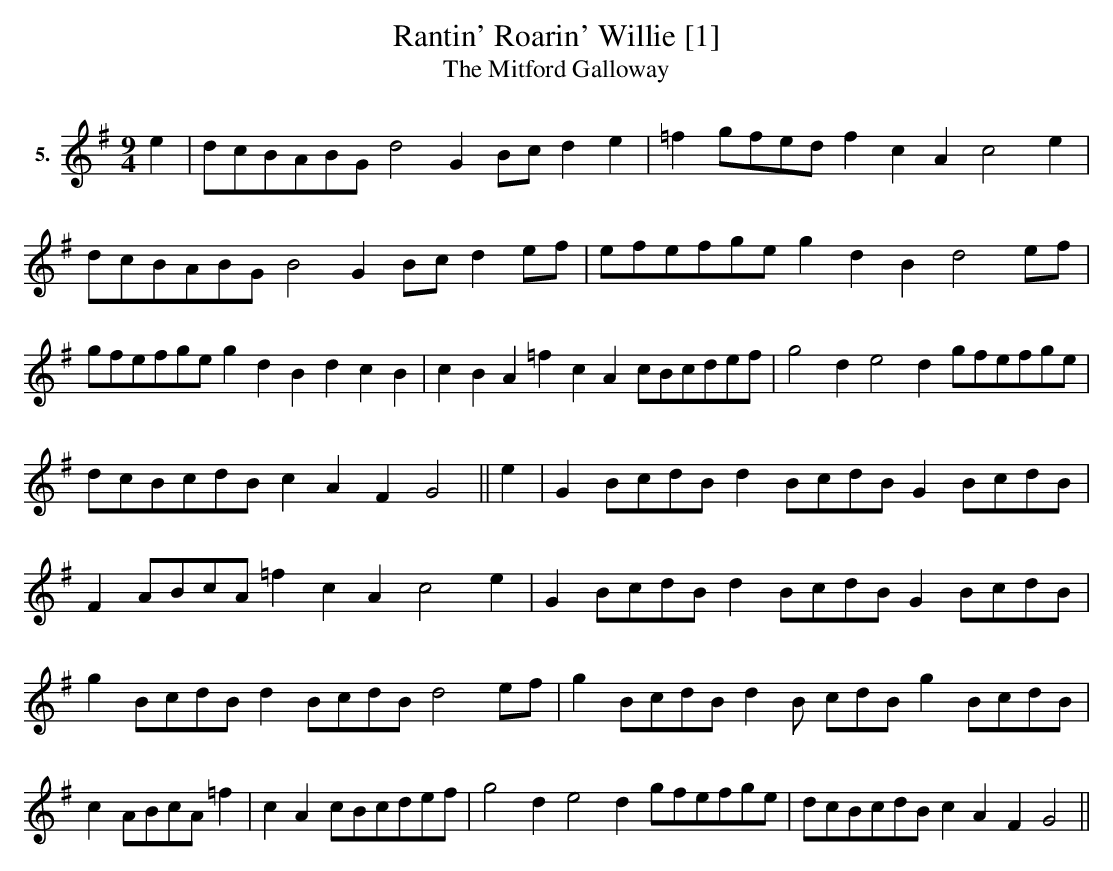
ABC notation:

X:1
T:Rantin' Roarin' Willie [1]
T:The Mitford Galloway
M:9/4
L:1/8
K:G
V:1 clef=treble name="5."
[V:1] e2|dcBABG d4 G2 Bc d2e2|=f2 gfed f2c2A2 c4 e2|
dcBABG B4 G2 Bc d2 ef|efefge g2d2B2 d4 ef|
gfefge g2d2B2 d2c2B2|c2B2A2=f2c2A2 cBcdef|g4d2e4d2 gfefge|
dcBcdB c2A2F2G4||e2|G2 BcdB d2 BcdB G2 BcdB|
F2 ABcA =f2 c2A2 c4e2|G2 BcdB d2 BcdB G2 BcdB|
g2 BcdB d2 BcdB d4 ef|g2 BcdB d2 B cdB g2 BcdB|
c2 ABcA =f2|c2 A2 cBcdef|g4d2 e4d2 gfefge|dcBcdB c2A2F2 G4||
